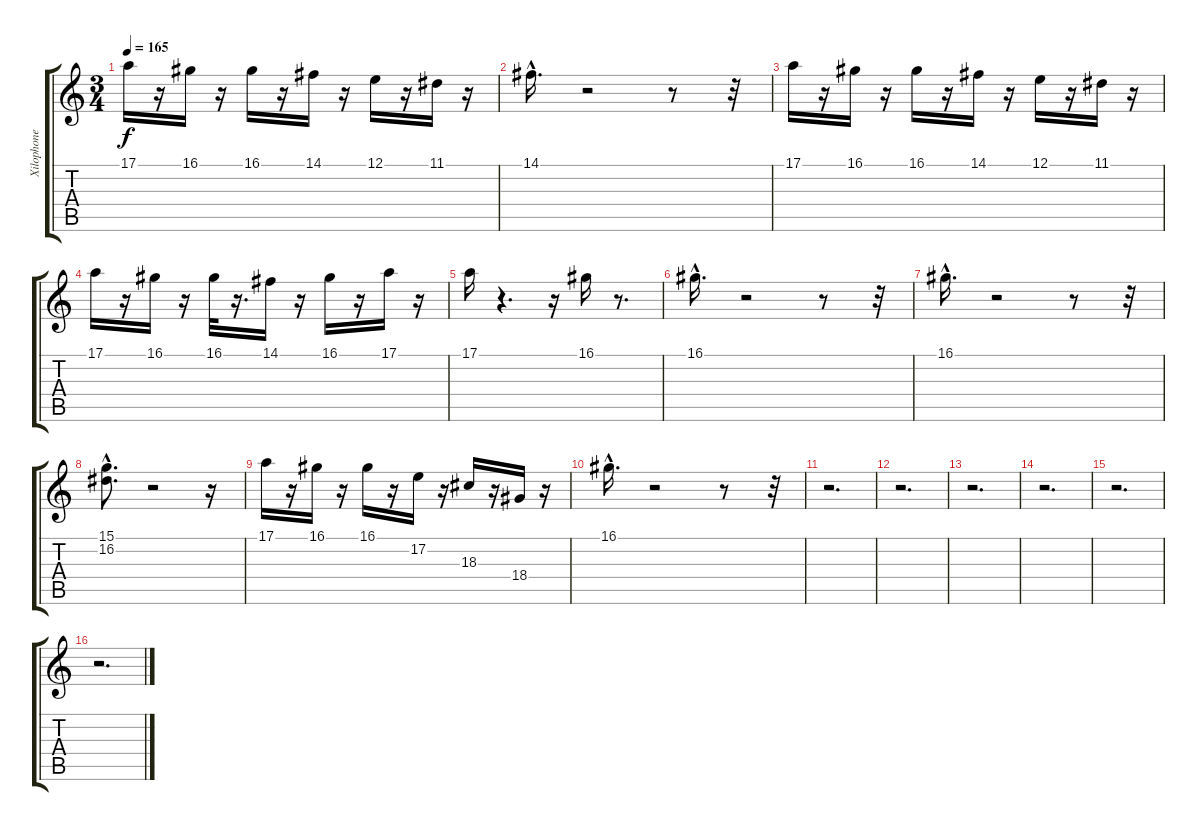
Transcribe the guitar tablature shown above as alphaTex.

\track ("Xilophone" "Xilophone") {instrument xylophone}
\staff {score tabs}
\tuning (E4 B3 G3 D3 A2 E2) {hide}
\ts (3 4)
\tempo 165
\clef g2
\ks c
17.1.16{dy f} r.16 16.1.16 r.16 16.1.16 r.16 14.1.16 r.16 12.1.16 r.16 11.1.16 r.16 |
14.1{hac}.16{d} r.2 r.8 r.32 |
17.1.16 r.16 16.1.16 r.16 16.1.16 r.16 14.1.16 r.16 12.1.16 r.16 11.1.16 r.16 |
17.1.16 r.16 16.1.16 r.16 16.1.32 r.16{d} 14.1.16 r.16 16.1.16 r.16 17.1.16 r.16 |
17.1.16 r.4{d} r.16 16.1.16 r.8{d} |
16.1{hac}.16{d} r.2 r.8 r.32 |
16.1{hac}.16{d} r.2 r.8 r.32 |
(15.1 16.2{hac}).8{d} r.2 r.16 |
17.1.16 r.16 16.1.16 r.16 16.1.16 r.16 17.2.16 r.16 18.3.16 r.16 18.4.16 r.16 |
16.1{hac}.16{d} r.2 r.8 r.32 |
r.2{d} |
r.2{d} |
r.2{d} |
r.2{d} |
r.2{d} |
r.2{d}
